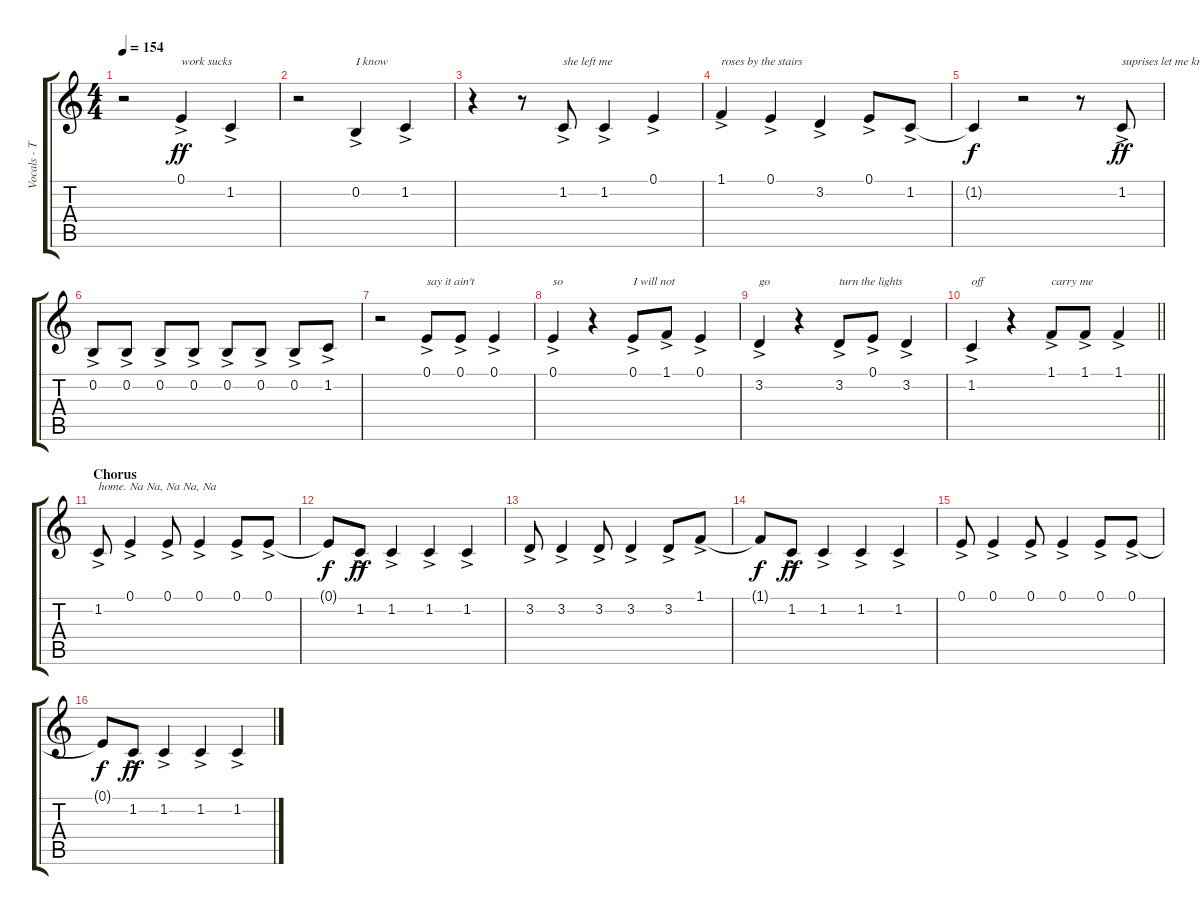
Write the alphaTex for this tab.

\track ("Vocals - Tom" "Vocals - T") {instrument trumpet}
\staff {score tabs}
\tuning (E4 B3 G3 D3 A2 E2) {hide}
\ts (4 4)
\tempo 154
\clef g2
\ks c
r.2{dy ff} 0.1{ac}.4{txt "work sucks"} 1.2{ac}.4 |
r.2 0.2{ac}.4{txt "I know "} 1.2{ac}.4 |
r.4 r.8 1.2{ac}.8{txt "she left me"} 1.2{ac}.4 0.1{ac}.4 |
1.1{ac}.4{txt "roses by the stairs"} 0.1{ac}.4 3.2{ac}.4 0.1{ac}.8 1.2{ac}.8 |
1.2{t}.4{dy f} r.2 r.8 1.2{ac}.8{txt "suprises let me know she cares" dy ff} |
0.2{ac}.8 0.2{ac}.8 0.2{ac}.8 0.2{ac}.8 0.2{ac}.8 0.2{ac}.8 0.2{ac}.8 1.2{ac}.8 |
r.2 0.1{ac}.8{txt "say it ain't"} 0.1{ac}.8 0.1{ac}.4 |
0.1{ac}.4{txt "so "} r.4 0.1{ac}.8{txt "I will not"} 1.1{ac}.8 0.1{ac}.4 |
3.2{ac}.4{txt "go"} r.4 3.2{ac}.8{txt "turn the lights "} 0.1{ac}.8 3.2{ac}.4 |
\barLineRight lightlight
1.2{ac}.4{txt "off"} r.4 1.1{ac}.8{txt "carry me"} 1.1{ac}.8 1.1{ac}.4 |
\section ("" "Chorus ")
1.2{ac}.8{txt "home. Na Na, Na Na, Na "} 0.1{ac}.4 0.1{ac}.8 0.1{ac}.4 0.1{ac}.8 0.1{ac}.8 |
0.1{t}.8{dy f} 1.2{ac}.8{dy ff} 1.2{ac}.4 1.2{ac}.4 1.2{ac}.4 |
3.2{ac}.8 3.2{ac}.4 3.2{ac}.8 3.2{ac}.4 3.2{ac}.8 1.1{ac}.8 |
1.1{t}.8{dy f} 1.2{ac}.8{dy ff} 1.2{ac}.4 1.2{ac}.4 1.2{ac}.4 |
0.1{ac}.8 0.1{ac}.4 0.1{ac}.8 0.1{ac}.4 0.1{ac}.8 0.1{ac}.8 |
0.1{t}.8{dy f} 1.2{ac}.8{dy ff} 1.2{ac}.4 1.2{ac}.4 1.2{ac}.4
